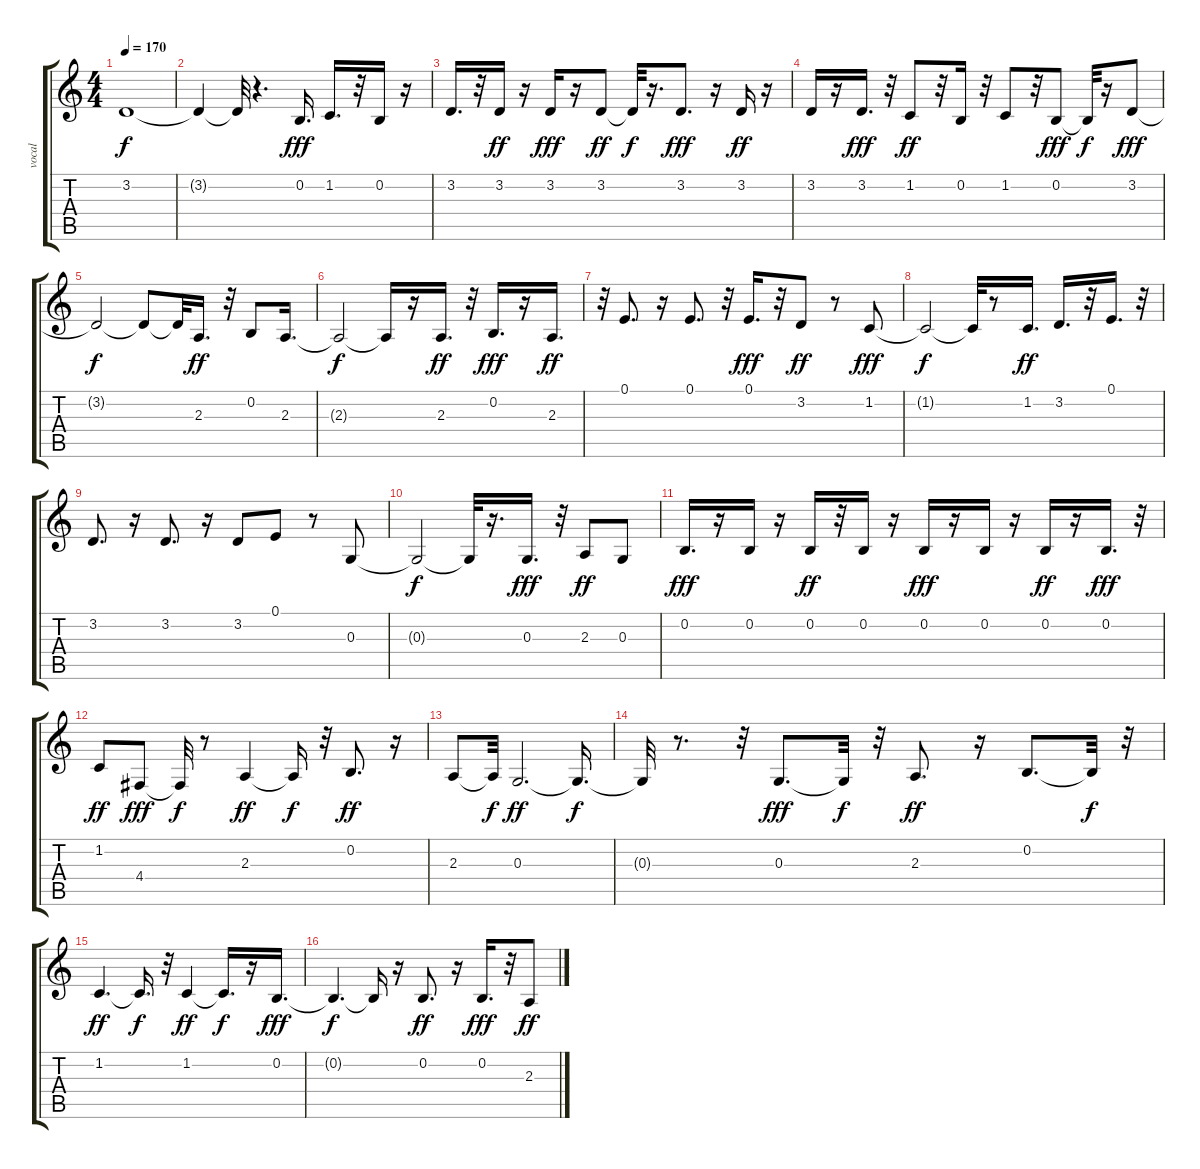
\track ("vocal   " "vocal   ") {instrument synthvoice}
\staff {score tabs}
\tuning (E4 B3 G3 D3 A2 E2) {hide}
\ts (4 4)
\tempo 170
\clef g2
\ks c
3.2{t}.1{dy f} |
3.2{t}.4 3.2{t}.32 r.4{d} 0.2.16{d dy fff} 1.2.16{d} r.32 0.2.16 r.16 |
3.2.16{d} r.32 3.2.16{dy ff} r.16 3.2.16{dy fff} r.16 3.2.8{dy ff} 3.2{t}.32{dy f} r.16{d} 3.2.8{d dy fff} r.16 3.2.16{dy ff} r.16 |
3.2.16 r.16 3.2.16{d dy fff} r.32 1.2.8{dy ff} r.32 0.2.16 r.32 1.2.8 r.32 0.2.8{dy fff} 0.2{t}.32{dy f} r.16 3.2.8{dy fff} |
3.2{t}.2{dy f} 3.2{t}.8 3.2{t}.32 2.3.16{d dy ff} r.32 0.2.8 2.3.16{d} |
2.3{t}.2{dy f} 2.3{t}.16 r.16 2.3.16{d dy ff} r.32 0.2.16{d dy fff} r.16 2.3.16{d dy ff} |
r.32 0.1.8{d} r.16 0.1.8{d} r.32 0.1.16{d dy fff} r.32 3.2.8{dy ff} r.8 1.2.8{dy fff} |
1.2{t}.2{dy f} 1.2{t}.32 r.8 1.2.16{d dy ff} 3.2.16{d} r.32 0.1.16{d} r.32 |
3.2.8{d} r.16 3.2.8{d} r.16 3.2.8 0.1.8 r.8 0.3.8 |
0.3{t}.2{dy f} 0.3{t}.32 r.16{d} 0.3.16{d dy fff} r.32 2.3.8{dy ff} 0.3.8 |
0.2.16{d dy fff} r.16 0.2.16 r.16 0.2.16{dy ff} r.32 0.2.16 r.16 0.2.16{dy fff} r.16 0.2.16 r.16 0.2.16{dy ff} r.16 0.2.16{d dy fff} r.32 |
1.2.8{dy ff} 4.4.8{dy fff} 4.4{t}.32{dy f} r.8 2.3.4{dy ff} 2.3{t}.16{dy f} r.32 0.2.8{d dy ff} r.16 |
2.3.8 2.3{t}.32{dy f} 0.3.2{d dy ff} 0.3{t}.16{d dy f} |
0.3{t}.32 r.8{d} r.32 0.3.8{d dy fff} 0.3{t}.32{dy f} r.32 2.3.8{d dy ff} r.16 0.2.8{d} 0.2{t}.32{dy f} r.32 |
1.2.4{d dy ff} 1.2{t}.16{d dy f} r.32 1.2.4{dy ff} 1.2{t}.16{d dy f} r.16 0.2.16{d dy fff} |
0.2{t}.4{d dy f} 0.2{t}.16 r.16 0.2.8{d dy ff} r.16 0.2.16{d dy fff} r.32 2.3.8{dy ff}
